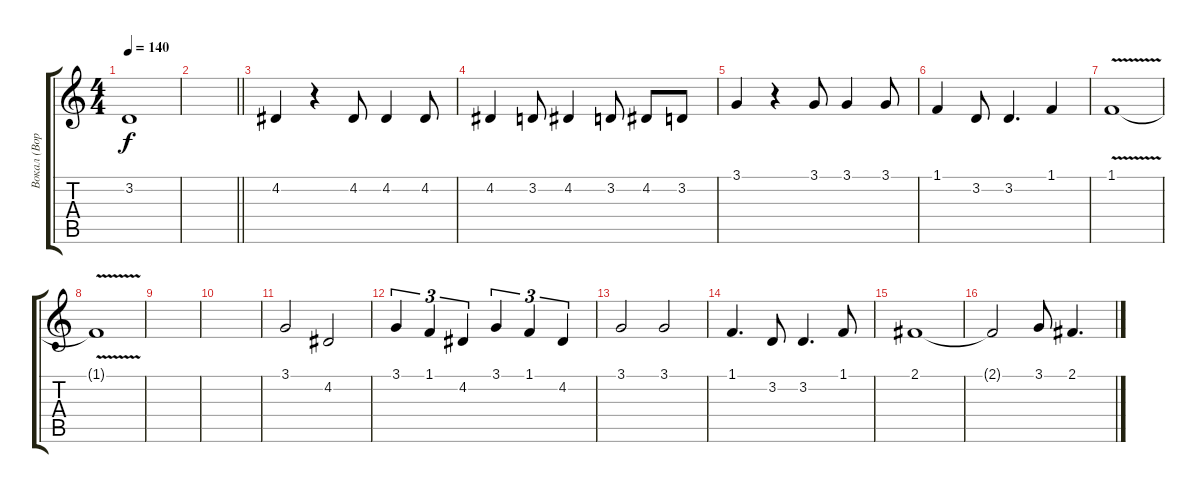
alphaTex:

\track ("Вокал (Вортекс)" "Вокал (Вор") {instrument lead6voice}
\staff {score tabs}
\tuning (E4 B3 G3 D3 A2 E2) {hide}
\ts (4 4)
\tempo 140
\clef g2
\ks c
3.2.1{dy f} |
\barLineRight lightlight
|
4.2.4 r.4 4.2.8 4.2.4 4.2.8 |
4.2.4 3.2.8 4.2.4 3.2.8 4.2.8 3.2.8 |
3.1.4 r.4 3.1.8 3.1.4 3.1.8 |
1.1.4 3.2.8 3.2.4{d} 1.1.4 |
1.1{v}.1 |
1.1{v t}.1 |
|
|
3.1.2 4.2.2 |
3.1.4{tu (3 2)} 1.1.4{tu (3 2)} 4.2.4{tu (3 2)} 3.1.4{tu (3 2)} 1.1.4{tu (3 2)} 4.2.4{tu (3 2)} |
3.1.2 3.1.2 |
1.1.4{d} 3.2.8 3.2.4{d} 1.1.8 |
2.1.1 |
2.1{t}.2 3.1.8 2.1.4{d}
